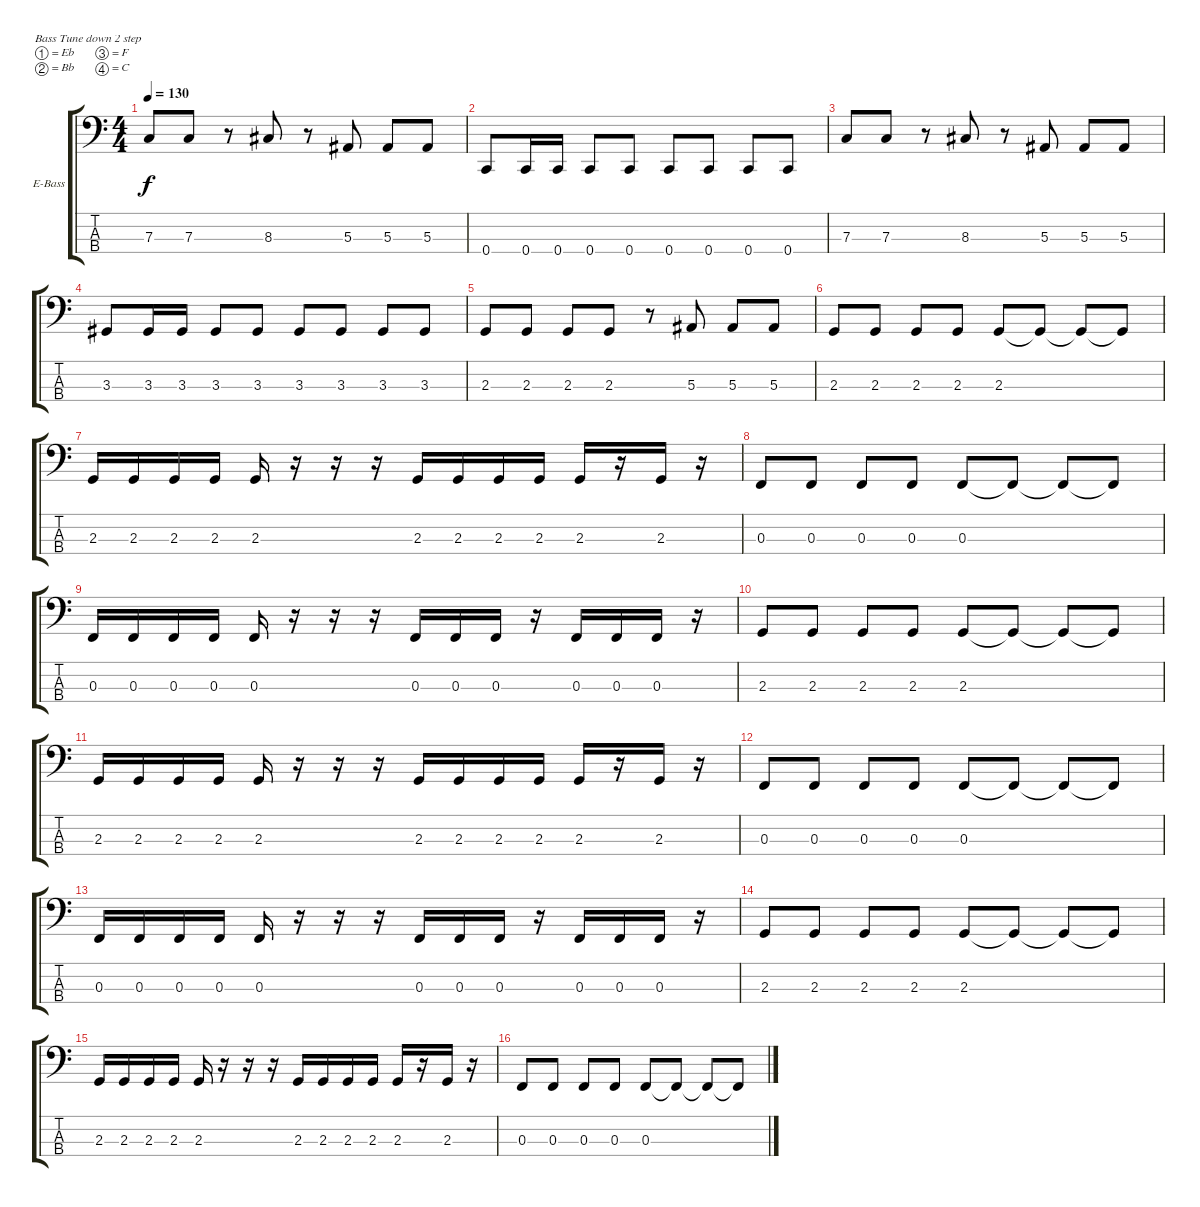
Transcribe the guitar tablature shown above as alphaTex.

\defaultSystemsLayout 4
\bracketExtendMode groupsimilarinstruments
\firstSystemTrackNameOrientation horizontal
\otherSystemsTrackNameOrientation horizontal
\track ("Electric Bass" "E-Bass") {instrument electricbassfinger}
\staff {score tabs}
\tuning (Eb2 Bb1 F1 C1)
\ts (4 4)
\tempo 130
\clef f4
\scale
0.333333
\ks c
7.3.8{dy f} 7.3.8 r.8 8.3.8 r.8 5.3.8 5.3.8 5.3.8 |
\scale
0.333333 0.4.8 0.4.16 0.4.16 0.4.8 0.4.8 0.4.8 0.4.8 0.4.8 0.4.8 |
\scale
0.333333 7.3.8 7.3.8 r.8 8.3.8 r.8 5.3.8 5.3.8 5.3.8 |
\scale
0.333333 3.3.8 3.3.16 3.3.16 3.3.8 3.3.8 3.3.8 3.3.8 3.3.8 3.3.8 |
\scale
0.333333 2.3.8 2.3.8 2.3.8 2.3.8 r.8 5.3.8 5.3.8 5.3.8 |
\scale
0.333333 2.3.8 2.3.8 2.3.8 2.3.8 2.3.8 2.3{t}.8 2.3{t}.8 2.3{t}.8 |
\scale
0.333333 2.3.16 2.3.16 2.3.16 2.3.16 2.3.16 r.16 r.16 r.16 2.3.16 2.3.16 2.3.16 2.3.16 2.3.16 r.16 2.3.16 r.16 |
\scale
0.333333 0.3.8 0.3.8 0.3.8 0.3.8 0.3.8 0.3{t}.8 0.3{t}.8 0.3{t}.8 |
\scale
0.333333 0.3.16 0.3.16 0.3.16 0.3.16 0.3.16 r.16 r.16 r.16 0.3.16 0.3.16 0.3.16 r.16 0.3.16 0.3.16 0.3.16 r.16 |
\scale
0.333333 2.3.8 2.3.8 2.3.8 2.3.8 2.3.8 2.3{t}.8 2.3{t}.8 2.3{t}.8 |
\scale
0.333333 2.3.16 2.3.16 2.3.16 2.3.16 2.3.16 r.16 r.16 r.16 2.3.16 2.3.16 2.3.16 2.3.16 2.3.16 r.16 2.3.16 r.16 |
\scale
0.333333 0.3.8 0.3.8 0.3.8 0.3.8 0.3.8 0.3{t}.8 0.3{t}.8 0.3{t}.8 |
\scale
0.333333 0.3.16 0.3.16 0.3.16 0.3.16 0.3.16 r.16 r.16 r.16 0.3.16 0.3.16 0.3.16 r.16 0.3.16 0.3.16 0.3.16 r.16 |
\scale
0.333333 2.3.8 2.3.8 2.3.8 2.3.8 2.3.8 2.3{t}.8 2.3{t}.8 2.3{t}.8 |
\scale
0.333333 2.3.16 2.3.16 2.3.16 2.3.16 2.3.16 r.16 r.16 r.16 2.3.16 2.3.16 2.3.16 2.3.16 2.3.16 r.16 2.3.16 r.16 |
\scale
0.333333 0.3.8 0.3.8 0.3.8 0.3.8 0.3.8 0.3{t}.8 0.3{t}.8 0.3{t}.8
